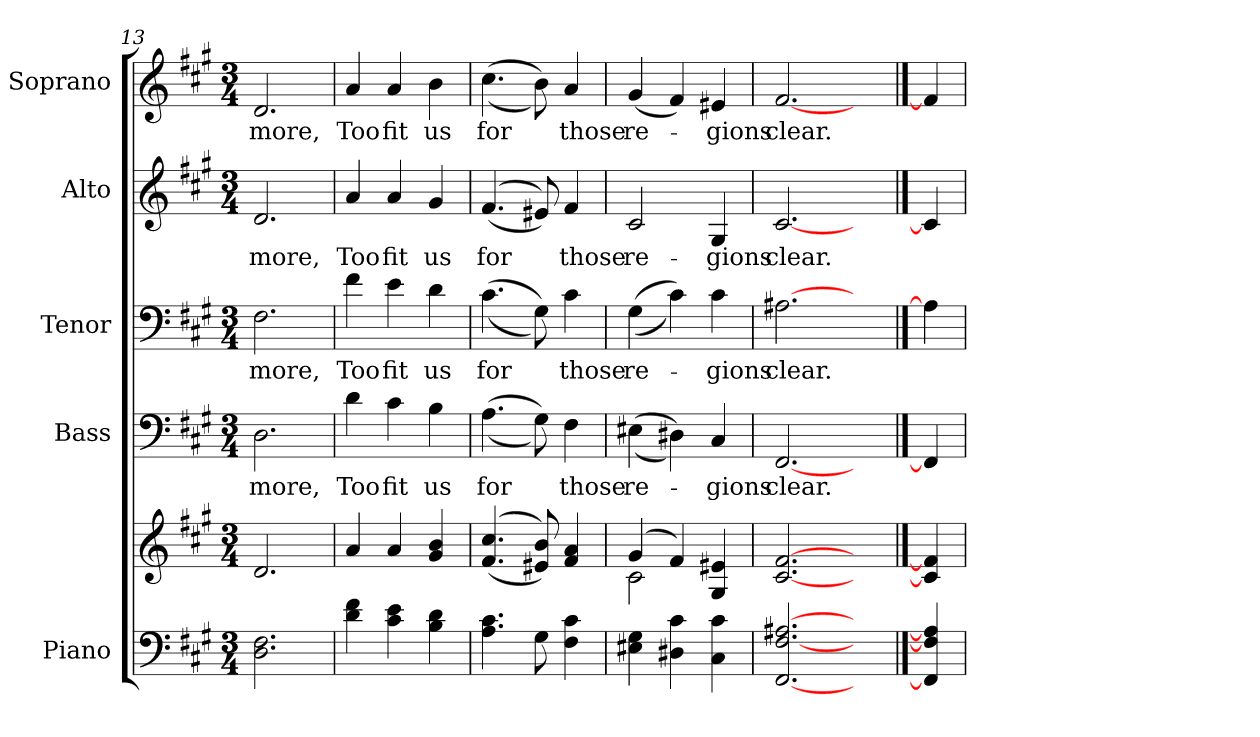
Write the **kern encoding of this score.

**kern	**kern	**kern	**text	**kern	**text	**kern	**text	**kern	**text
*part5	*part5	*part4	*part4	*part3	*part3	*part2	*part2	*part1	*part1
*staff6	*staff5	*staff4	*staff4	*staff3	*staff3	*staff2	*staff2	*staff1	*staff1
*I"Piano	*	*I"Bass	*	*I"Tenor	*	*I"Alto	*	*I"Soprano	*
*I'Pno.	*	*I'B.	*	*I'T.	*	*I'A.	*	*I'S.	*
*clefF4	*clefG2	*clefF4	*	*clefF4	*	*clefG2	*	*clefG2	*
*k[f#c#g#]	*k[f#c#g#]	*k[f#c#g#]	*	*k[f#c#g#]	*	*k[f#c#g#]	*	*k[f#c#g#]	*
*A:	*A:	*A:	*	*A:	*	*A:	*	*A:	*
*M3/4	*M3/4	*M3/4	*	*M3/4	*	*M3/4	*	*M3/4	*
=13	=13	=13	=13	=13	=13	=13	=13	=13	=13
!	!	!	!LO:LY:b:color=#000000	!	!	!	!	!	!
!	!	!	!	!	!LO:LY:b:color=#000000	!	!	!	!
!	!	!	!	!	!	!	!LO:LY:b:color=#000000	!	!
!	!	!	!	!	!	!	!	!	!LO:LY:b:color=#000000
2.Di\ 2.F#i	2.di/	2.Di\	more,	2.F#i\	more,	2.di/	more,	2.di/	more,
!!LO:PB:g=z
=14	=14	=14	=14	=14	=14	=14	=14	=14	=14
!	!	!	!LO:LY:b:color=#000000	!	!	!	!	!	!
!	!	!	!	!	!LO:LY:b:color=#000000	!	!	!	!
!	!	!	!	!	!	!	!LO:LY:b:color=#000000	!	!
!	!	!	!	!	!	!	!	!	!LO:LY:b:color=#000000
4di\ 4f#i	4ai/	4di\	Too	4f#i\	Too	4ai/	Too	4ai/	Too
!	!	!	!LO:LY:b:color=#000000	!	!	!	!	!	!
!	!	!	!	!	!LO:LY:b:color=#000000	!	!	!	!
!	!	!	!	!	!	!	!LO:LY:b:color=#000000	!	!
!	!	!	!	!	!	!	!	!	!LO:LY:b:color=#000000
4c#i\ 4ei	4ai/	4c#i\	fit	4ei\	fit	4ai/	fit	4ai/	fit
!	!	!	!LO:LY:b:color=#000000	!	!	!	!	!	!
!	!	!	!	!	!LO:LY:b:color=#000000	!	!	!	!
!	!	!	!	!	!	!	!LO:LY:b:color=#000000	!	!
!	!	!	!	!	!	!	!	!	!LO:LY:b:color=#000000
4Bi\ 4di	4g#i/ 4bi	4Bi\	us	4di\	us	4g#i/	us	4bi\	us
=15	=15	=15	=15	=15	=15	=15	=15	=15	=15
!	!	!	!LO:LY:b:color=#000000	!	!	!	!	!	!
!	!	!	!	!	!LO:LY:b:color=#000000	!	!	!	!
!	!	!	!	!	!	!	!LO:LY:b:color=#000000	!	!
!	!	!	!	!	!	!	!	!	!LO:LY:b:color=#000000
4.Ai\ 4.c#i	((4.f#i/ 4.cc#i	((4.Ai\	for	((4.c#i\	for	((4.f#i/	for	((4.cc#i\	for
8G#i\	8e#Xi/ 8bi))	8G#i\))	.	8G#i\))	.	8e#Xi/))	.	8bi\))	.
!	!	!	!LO:LY:b:color=#000000	!	!	!	!	!	!
!	!	!	!	!	!LO:LY:b:color=#000000	!	!	!	!
!	!	!	!	!	!	!	!LO:LY:b:color=#000000	!	!
!	!	!	!	!	!	!	!	!	!LO:LY:b:color=#000000
4F#i\ 4c#i	4f#i/ 4ai	4F#i\	those	4c#i\	those	4f#i/	those	4ai/	those
=16	=16	=16	=16	=16	=16	=16	=16	=16	=16
*	*^	*	*	*	*	*	*	*	*
!	!	!	!	!LO:LY:b:color=#000000	!	!	!	!	!	!
!	!	!	!	!	!	!LO:LY:b:color=#000000	!	!	!	!
!	!	!	!	!	!	!	!	!LO:LY:b:color=#000000	!	!
!	!	!	!	!	!	!	!	!	!	!LO:LY:b:color=#000000
4E#Xi\ 4G#i	(4g#i/	2c#i\	((4E#Xi\	re-	((4G#i\	re-	2c#i/	re-	(4g#i/	re-
4D#Xi\ 4c#i	4f#i/)	.	4D#Xi\))	.	4c#i\))	.	.	.	4f#i/)	.
!	!	!	!	!LO:LY:b:color=#000000	!	!	!	!	!	!
!	!	!	!	!	!	!LO:LY:b:color=#000000	!	!	!	!
!	!	!	!	!	!	!	!	!LO:LY:b:color=#000000	!	!
!	!	!	!	!	!	!	!	!	!	!LO:LY:b:color=#000000
4C#i\ 4c#i	4G#i/ 4e#Xi	4ryy	4C#i/	-gions	4c#i\	-gions	4G#i/	-gions	4e#Xi/	-gions
*	*v	*v	*	*	*	*	*	*	*	*
!!LO:PB:g=z
=17	=17	=17	=17	=17	=17	=17	=17	=17	=17
*	*^	*	*	*	*	*	*	*	*
!	!	!	!	!LO:LY:b:color=#000000	!	!	!	!	!	!
*	*v	*v	*	*	*	*	*	*	*	*
*	*^	*	*	*	*	*	*	*	*
!	!	!	!	!	!	!LO:LY:b:color=#000000	!	!	!	!
*	*v	*v	*	*	*	*	*	*	*	*
*	*^	*	*	*	*	*	*	*	*
!	!	!	!	!	!	!	!	!LO:LY:b:color=#000000	!	!
*	*v	*v	*	*	*	*	*	*	*	*
*	*^	*	*	*	*	*	*	*	*
!	!	!	!	!	!	!	!	!	!	!LO:LY:b:color=#000000
*	*v	*v	*	*	*	*	*	*	*	*
[2.FF#i [2.F#i [2.A#Xi	[2.c#i [2.f#i	[2.FF#i	clear.	[2.A#Xi	clear.	[2.c#i	clear.	[2.f#i	clear.
4ryy	4ryy	4ryy	.	4ryy	.	4ryy	.	4ryy	.
==18	==18	==18	==18	==18	==18	==18	==18	==18	==18
4FF#i] 4F#i] 4A#i]	4c#i] 4f#i]	4FF#i]	.	4A#i]	.	4c#i]	.	4f#i]	.
=	=	=	=	=	=	=	=	=	=
*-	*-	*-	*-	*-	*-	*-	*-	*-	*-
